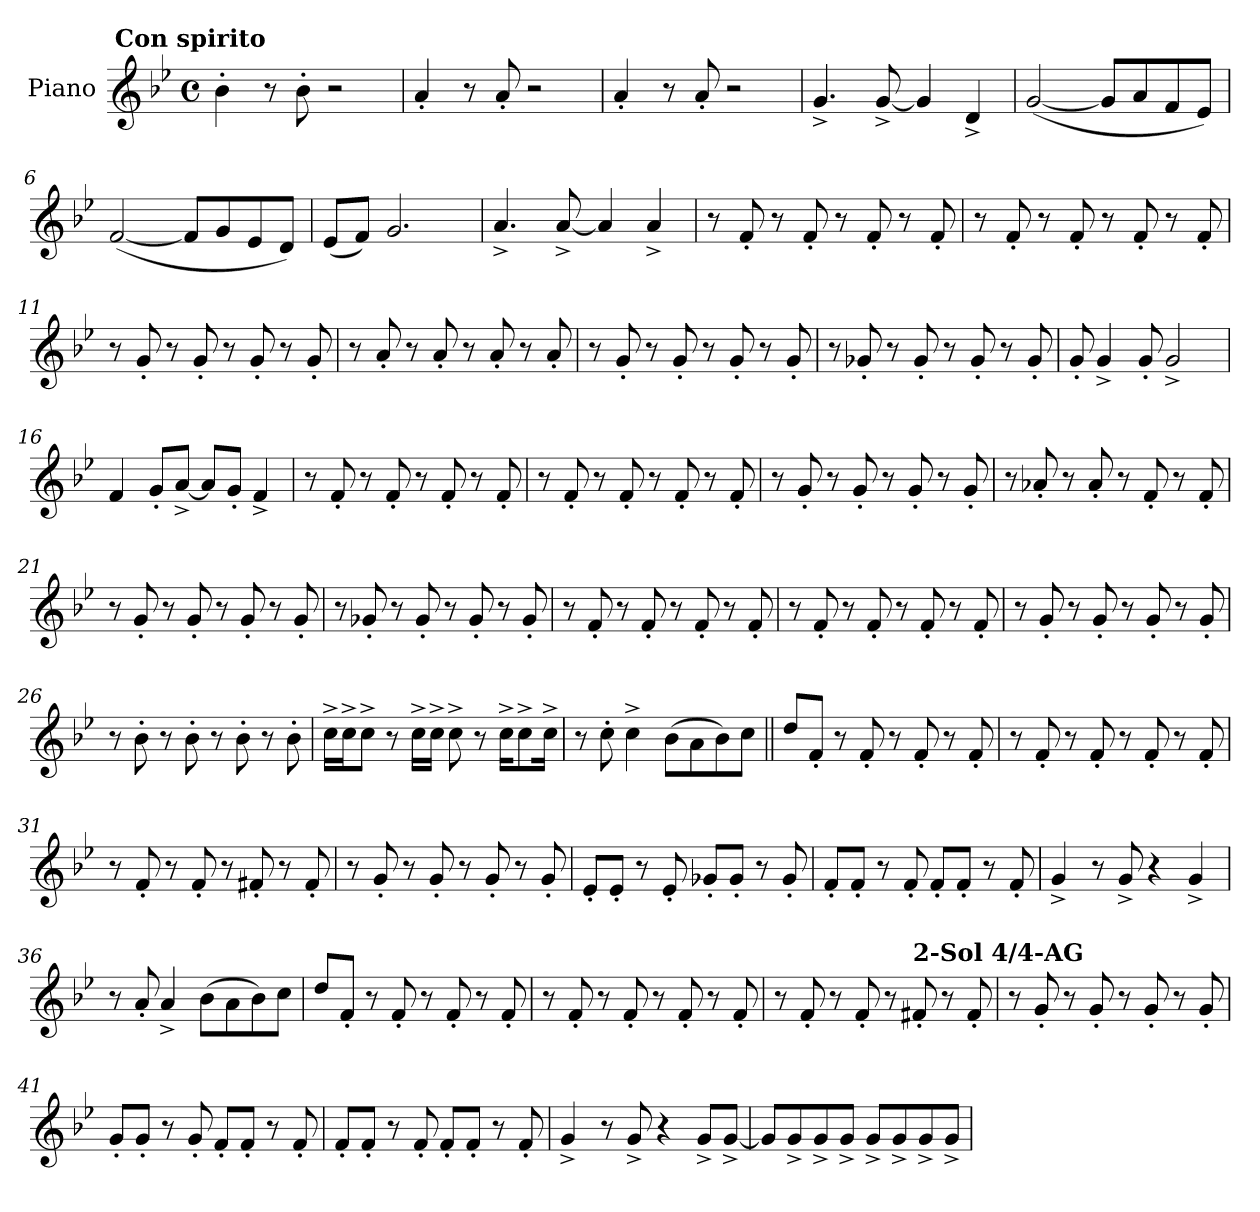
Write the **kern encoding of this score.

**kern
*part1
*staff1
*I"Piano
*I'Pno.
*clefG2
*k[b-e-]
*M4/4
*met(c)
*MM120
!!LO:REH:place=s1:a:enc=none:fs=12:t=Con spirito
=1
4b-'\
8r
8b-'\
2r
=2
4a'/
8r
8a'/
2r
=3
4a'/
8r
8a'/
2r
=4
4.g^/
[8g^/
4g/]
4d^/
=5
([2g/
8g/L]
8a/
8f/
8e-/J)
=6
([2f/
8f/L]
8g/
8e-/
8d/J)
=7
(8e-/L
8f/J)
2.g/
!!LO:LB:g=z
=8
4.a^/
[8a^/
4a/]
4a^/
=9
8r
8f'/
8r
8f'/
8r
8f'/
8r
8f'/
=10
8r
8f'/
8r
8f'/
8r
8f'/
8r
8f'/
=11
8r
8g'/
8r
8g'/
8r
8g'/
8r
8g'/
=12
8r
8a'/
8r
8a'/
8r
8a'/
8r
8a'/
!!LO:LB:g=z
=13
8r
8g'/
8r
8g'/
8r
8g'/
8r
8g'/
=14
8r
8g-X'/
8r
8g-'/
8r
8g-'/
8r
8g-'/
=15
8g'/
4g^/
8g'/
2g^/
=16
4f/
8g'/L
[8a^/J
8a/L]
8g'/J
4f^/
=17
8r
8f'/
8r
8f'/
8r
8f'/
8r
8f'/
=18
8r
8f'/
8r
8f'/
8r
8f'/
8r
8f'/
!!LO:LB:g=z
=19
8r
8g'/
8r
8g'/
8r
8g'/
8r
8g'/
=20
8r
8a-X'/
8r
8a-'/
8r
8f'/
8r
8f'/
=21
8r
8g'/
8r
8g'/
8r
8g'/
8r
8g'/
=22
8r
8g-X'/
8r
8g-'/
8r
8g-'/
8r
8g-'/
=23
8r
8f'/
8r
8f'/
8r
8f'/
8r
8f'/
!!LO:LB:g=z
=24
8r
8f'/
8r
8f'/
8r
8f'/
8r
8f'/
=25
8r
8g'/
8r
8g'/
8r
8g'/
8r
8g'/
=26
8r
8b-'\
8r
8b-'\
8r
8b-'\
8r
8b-'\
=27
16cc^\LL
16cc^\J
8cc^\J
8r
16cc^\LL
16cc^\JJ
8cc^\
8r
16cc^\KL
8cc^\
16cc^\Jk
=28
8r
8cc'\
4cc^\
(8b-\L
8a\
8b-\)
8cc\J
!!LO:LB:g=z
=29||
8dd/L
8f'/J
8r
8f'/
8r
8f'/
8r
8f'/
=30
8r
8f'/
8r
8f'/
8r
8f'/
8r
8f'/
=31
8r
8f'/
8r
8f'/
8r
8f#X'/
8r
8f#'/
=32
8r
8g'/
8r
8g'/
8r
8g'/
8r
8g'/
=33
8e-'/L
8e-'/J
8r
8e-'/
8g-X'/L
8g-'/J
8r
8g-'/
!!LO:LB:g=z
=34
8f'/L
8f'/J
8r
8f'/
8f'/L
8f'/J
8r
8f'/
=35
4g^/
8r
8g^/
4r
4g^/
=36
8r
8a'/
4a^/
(8b-\L
8a\
8b-\)
8cc\J
=37
8dd/L
8f'/J
8r
8f'/
8r
8f'/
8r
8f'/
=38
8r
8f'/
8r
8f'/
8r
8f'/
8r
8f'/
=39
8r
8f'/
8r
8f'/
8r
8f#X'/
8r
8f#'/
!!LO:PB:g=z
!!LO:REH:place=s1:a:B:enc=none:fs=14:t=2-Sol 4/4-AG
=40
8r
8g'/
8r
8g'/
8r
8g'/
8r
8g'/
=41
8g'/L
8g'/J
8r
8g'/
8f'/L
8f'/J
8r
8f'/
=42
8f'/L
8f'/J
8r
8f'/
8f'/L
8f'/J
8r
8f'/
=43
4g^/
8r
8g^/
4r
8g^/L
[8g^/J
=44
8g/L]
8g^/
8g^/
8g^/J
8g^/L
8g^/
8g^/
8g^/J
=
*-
